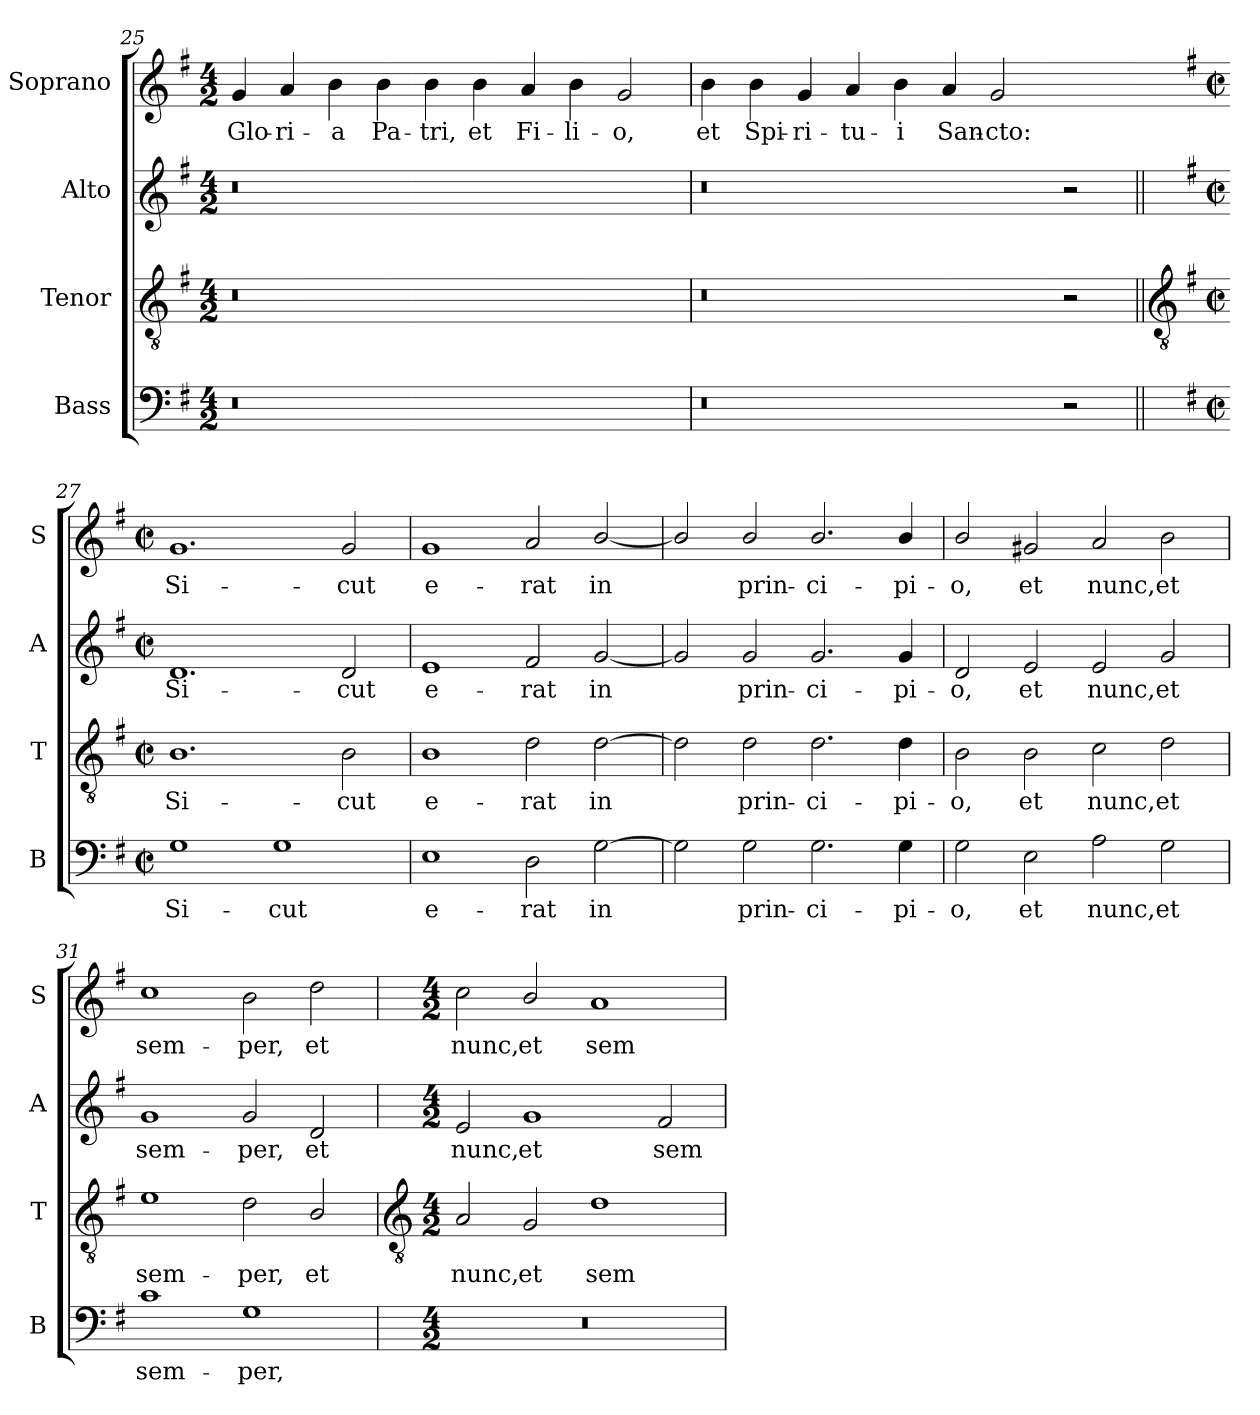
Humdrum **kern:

**kern	**text	**kern	**text	**kern	**text	**kern	**text
*part4	*part4	*part3	*part3	*part2	*part2	*part1	*part1
*staff4	*staff4	*staff3	*staff3	*staff2	*staff2	*staff1	*staff1
*I"Bass	*	*I"Tenor	*	*I"Alto	*	*I"Soprano	*
*I'B	*	*I'T	*	*I'A	*	*I'S	*
!!LO:LB:g=z
*clefF4	*	*clefGv2	*	*clefG2	*	*clefG2	*
*k[f#]	*	*k[f#]	*	*k[f#]	*	*k[f#]	*
*G:	*	*G:	*	*G:	*	*G:	*
*M4/2	*	*M4/2	*	*M4/2	*	*M4/2	*
=25	=25	=25	=25	=25	=25	=25	=25
!	!	!	!	!	!	!	!LO:LY:b
0r	.	0r	.	0r	.	4g	Glo-
!	!	!	!	!	!	!	!LO:LY:b
.	.	.	.	.	.	4a	-ri-
!	!	!	!	!	!	!	!LO:LY:b
.	.	.	.	.	.	4b	-a
!	!	!	!	!	!	!	!LO:LY:b
.	.	.	.	.	.	4b	Pa-
!	!	!	!	!	!	!	!LO:LY:b
.	.	.	.	.	.	4b	-tri,
!	!	!	!	!	!	!	!LO:LY:b
.	.	.	.	.	.	4b	et
!	!	!	!	!	!	!	!LO:LY:b
.	.	.	.	.	.	4a	Fi-
!	!	!	!	!	!	!	!LO:LY:b
.	.	.	.	.	.	4b	-li-
!	!	!	!	!	!	!	!LO:LY:b
2ryy	.	2ryy	.	2ryy	.	2g	-o,
=26	=26	=26	=26	=26	=26	=26	=26
!	!	!	!	!	!	!	!LO:LY:b
0r	.	0r	.	0r	.	4b	et
!	!	!	!	!	!	!	!LO:LY:b
.	.	.	.	.	.	4b	Spi-
!	!	!	!	!	!	!	!LO:LY:b
.	.	.	.	.	.	4g	-ri-
!	!	!	!	!	!	!	!LO:LY:b
.	.	.	.	.	.	4a	-tu-
!	!	!	!	!	!	!	!LO:LY:b
.	.	.	.	.	.	4b	-i
!	!	!	!	!	!	!	!LO:LY:b
.	.	.	.	.	.	4a	San-
!	!	!	!	!	!	!	!LO:LY:b
.	.	.	.	.	.	2g	-cto:
2r	.	2r	.	2r	.	2ryy	.
!!LO:LB:g=z
=27||	=27-	=27||	=27-	=27||	=27-	=27-	=27-
*	*	*clefGv2	*	*	*	*	*
*k[f#]	*	*k[f#]	*	*k[f#]	*	*	*
*G:	*	*G:	*	*G:	*	*	*
*M4/2	*	*M4/2	*	*M4/2	*	*M4/2	*
*met(c|)	*	*met(c|)	*	*met(c|)	*	*met(c|)	*
!	!LO:LY:b	!	!LO:LY:b	!	!LO:LY:b	!	!LO:LY:b
1G	Si-	1.B	Si-	1.d	Si-	1.g	Si-
!	!LO:LY:b	!	!	!	!	!	!
1G	-cut	.	.	.	.	.	.
!	!	!	!LO:LY:b	!	!LO:LY:b	!	!LO:LY:b
.	.	2B	-cut	2d	-cut	2g	-cut
=28	=28	=28	=28	=28	=28	=28	=28
!	!LO:LY:b	!	!LO:LY:b	!	!LO:LY:b	!	!LO:LY:b
1E	e-	1B	e-	1e	e-	1g	e-
!	!LO:LY:b	!	!LO:LY:b	!	!LO:LY:b	!	!LO:LY:b
2D	-rat	2d	-rat	2f#	-rat	2a	-rat
!	!LO:LY:b	!	!LO:LY:b	!	!LO:LY:b	!	!LO:LY:b
[2G	in	[2d	in	[2g	in	[2b/	in
=29	=29	=29	=29	=29	=29	=29	=29
2G]	.	2d]	.	2g]	.	2b/]	.
!	!LO:LY:b	!	!LO:LY:b	!	!LO:LY:b	!	!LO:LY:b
2G	prin-	2d	prin-	2g	prin-	2b/	prin-
!	!LO:LY:b	!	!LO:LY:b	!	!LO:LY:b	!	!LO:LY:b
2.G	-ci-	2.d	-ci-	2.g	-ci-	2.b/	-ci-
!	!LO:LY:b	!	!LO:LY:b	!	!LO:LY:b	!	!LO:LY:b
4G	-pi-	4d	-pi-	4g	-pi-	4b/	-pi-
=30	=30	=30	=30	=30	=30	=30	=30
!	!LO:LY:b	!	!LO:LY:b	!	!LO:LY:b	!	!LO:LY:b
2G	-o,	2B	-o,	2d	-o,	2b/	-o,
!	!LO:LY:b	!	!LO:LY:b	!	!LO:LY:b	!	!LO:LY:b
2E	et	2B	et	2e	et	2g#X	et
!	!LO:LY:b	!	!LO:LY:b	!	!LO:LY:b	!	!LO:LY:b
2A	nunc,	2c	nunc,	2e	nunc,	2a	nunc,
!	!LO:LY:b	!	!LO:LY:b	!	!LO:LY:b	!	!LO:LY:b
2G	et	2d	et	2g	et	2b	et
=31	=31	=31	=31	=31	=31	=31	=31
!	!LO:LY:b	!	!LO:LY:b	!	!LO:LY:b	!	!LO:LY:b
1c	sem-	1e	sem-	1g	sem-	1cc	sem-
!	!LO:LY:b	!	!LO:LY:b	!	!LO:LY:b	!	!LO:LY:b
1G	-per,	2d	-per,	2g	-per,	2b	-per,
!	!	!	!LO:LY:b	!	!LO:LY:b	!	!LO:LY:b
.	.	2B/	et	2d	et	2dd	et
!!LO:LB:g=z
=32	=32	=32	=32	=32	=32	=32	=32
*	*	*clefGv2	*	*	*	*	*
*M4/2	*	*M4/2	*	*M4/2	*	*M4/2	*
!	!	!	!LO:LY:b	!	!LO:LY:b	!	!LO:LY:b
0r	.	2A	nunc,	2e	nunc,	2cc	nunc,
!	!	!	!LO:LY:b	!	!LO:LY:b	!	!LO:LY:b
.	.	2G	et	1g	et	2b/	et
!	!	!	!LO:LY:b	!	!	!	!LO:LY:b
.	.	1d	sem-	.	.	1a	sem-
!	!	!	!	!	!LO:LY:b	!	!
.	.	.	.	2f#	sem-	.	.
=	=	=	=	=	=	=	=
*-	*-	*-	*-	*-	*-	*-	*-
